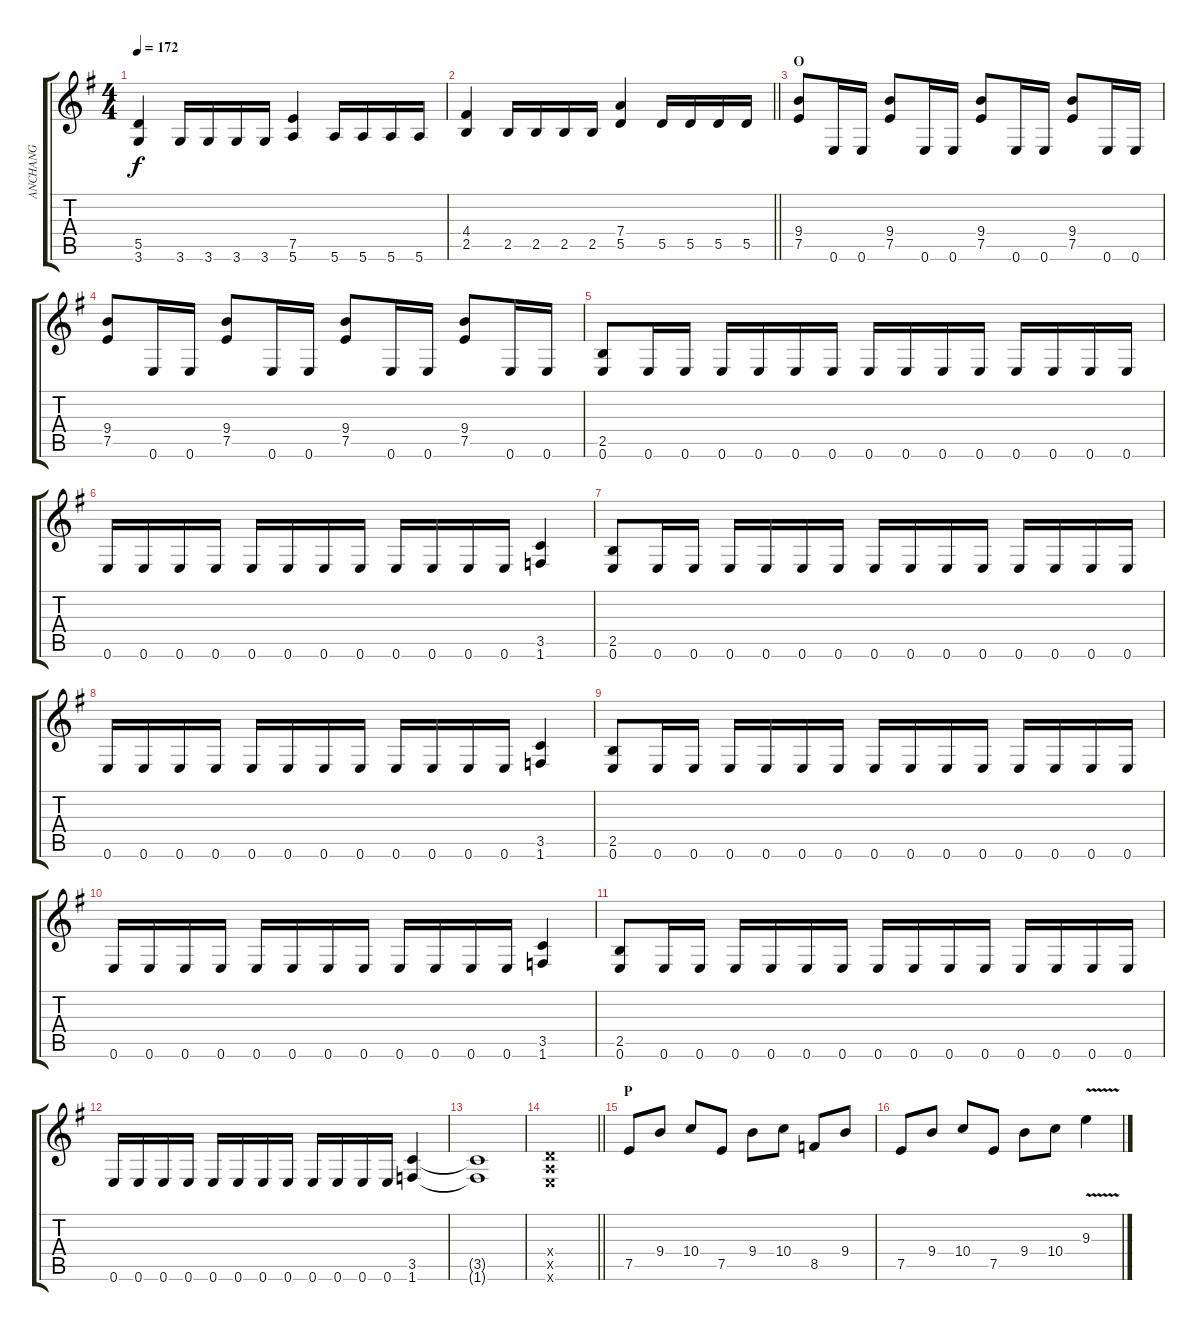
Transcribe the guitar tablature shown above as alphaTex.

\track ("ANCHANG" "ANCHANG") {instrument distortionguitar}
\staff {score tabs}
\tuning (E4 B3 G3 D3 A2 E2) {hide}
\ts (4 4)
\tempo 172
\clef g2
\ks g
(5.5 3.6).4{dy f} 3.6.16 3.6.16 3.6.16 3.6.16 (7.5 5.6).4 5.6.16 5.6.16 5.6.16 5.6.16 |
\barLineRight lightlight
(4.4 2.5).4 2.5.16 2.5.16 2.5.16 2.5.16 (7.4 5.5).4 5.5.16 5.5.16 5.5.16 5.5.16 |
\section ("" "O")
(9.4 7.5).8 0.6.16 0.6.16 (9.4 7.5).8 0.6.16 0.6.16 (9.4 7.5).8 0.6.16 0.6.16 (9.4 7.5).8 0.6.16 0.6.16 |
(9.4 7.5).8 0.6.16 0.6.16 (9.4 7.5).8 0.6.16 0.6.16 (9.4 7.5).8 0.6.16 0.6.16 (9.4 7.5).8 0.6.16 0.6.16 |
(2.5 0.6).8 0.6.16 0.6.16 0.6.16 0.6.16 0.6.16 0.6.16 0.6.16 0.6.16 0.6.16 0.6.16 0.6.16 0.6.16 0.6.16 0.6.16 |
0.6.16 0.6.16 0.6.16 0.6.16 0.6.16 0.6.16 0.6.16 0.6.16 0.6.16 0.6.16 0.6.16 0.6.16 (3.5 1.6).4 |
(2.5 0.6).8 0.6.16 0.6.16 0.6.16 0.6.16 0.6.16 0.6.16 0.6.16 0.6.16 0.6.16 0.6.16 0.6.16 0.6.16 0.6.16 0.6.16 |
0.6.16 0.6.16 0.6.16 0.6.16 0.6.16 0.6.16 0.6.16 0.6.16 0.6.16 0.6.16 0.6.16 0.6.16 (3.5 1.6).4 |
(2.5 0.6).8 0.6.16 0.6.16 0.6.16 0.6.16 0.6.16 0.6.16 0.6.16 0.6.16 0.6.16 0.6.16 0.6.16 0.6.16 0.6.16 0.6.16 |
0.6.16 0.6.16 0.6.16 0.6.16 0.6.16 0.6.16 0.6.16 0.6.16 0.6.16 0.6.16 0.6.16 0.6.16 (3.5 1.6).4 |
(2.5 0.6).8 0.6.16 0.6.16 0.6.16 0.6.16 0.6.16 0.6.16 0.6.16 0.6.16 0.6.16 0.6.16 0.6.16 0.6.16 0.6.16 0.6.16 |
0.6.16 0.6.16 0.6.16 0.6.16 0.6.16 0.6.16 0.6.16 0.6.16 0.6.16 0.6.16 0.6.16 0.6.16 (3.5 1.6).4 |
(3.5{t} 1.6{t}).1 |
\barLineRight lightlight
(0.4{x} 0.5{x} 0.6{x}).1 |
\section ("" "P")
7.5.8 9.4.8 10.4.8 7.5.8 9.4.8 10.4.8 8.5.8 9.4.8 |
7.5.8 9.4.8 10.4.8 7.5.8 9.4.8 10.4.8 9.3{v}.4
